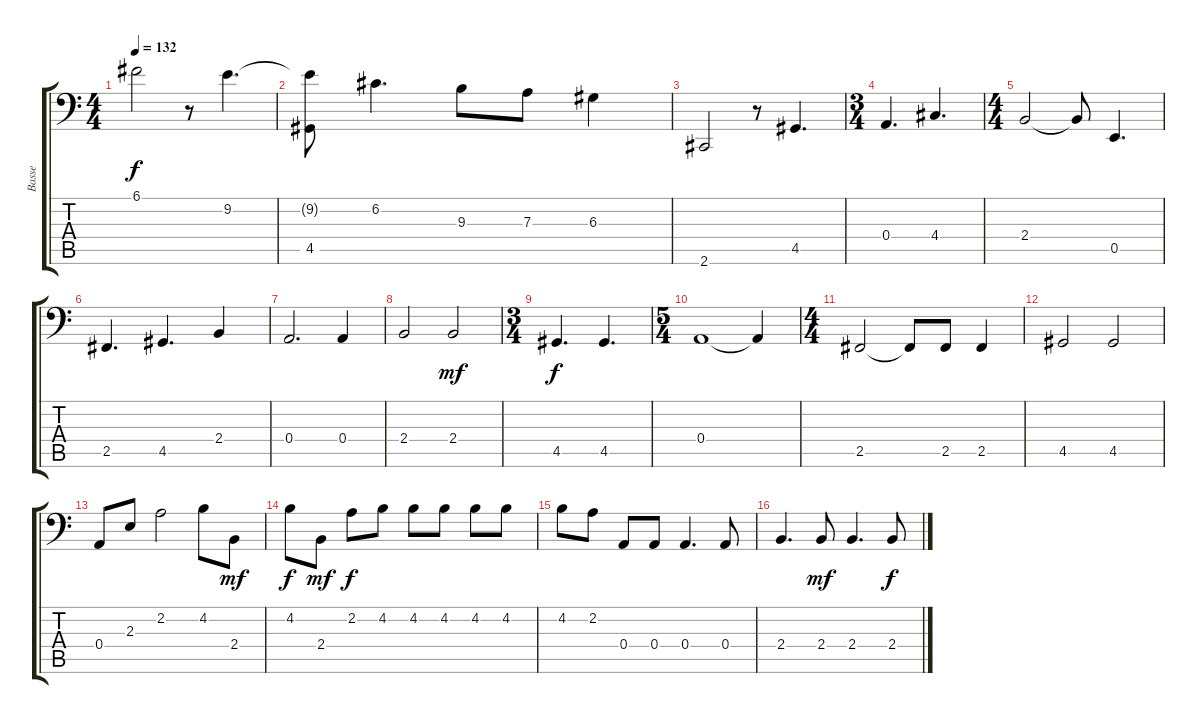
\track ("Basse" "Basse") {instrument electricbassfinger}
\staff {score tabs}
\tuning (C3 G2 D2 A1 E1 B0) {hide}
\ts (4 4)
\tempo 132
\clef f4
\ks c
6.1.2{dy f} r.8 9.2.4{d} |
(9.2{t} 4.5{t}).8 6.2.4{d} 9.3.8 7.3.8 6.3.4 |
2.6.2 r.8 4.5.4{d} |
\ts (3 4)
0.4.4{d} 4.4.4{d} |
\ts (4 4)
2.4.2 2.4{t}.8 0.5.4{d} |
2.5.4{d} 4.5.4{d} 2.4.4 |
0.4.2{d} 0.4.4 |
2.4.2 2.4.2{dy mf} |
\ts (3 4)
4.5.4{d dy f} 4.5.4{d} |
\ts (5 4)
0.4.1 0.4{t}.4 |
\ts (4 4)
2.5.2 2.5{t}.8 2.5.8 2.5.4 |
4.5.2 4.5.2 |
0.4.8 2.3.8 2.2.2 4.2.8 2.4.8{dy mf} |
4.2.8{dy f} 2.4.8{dy mf} 2.2.8{dy f} 4.2.8 4.2.8 4.2.8 4.2.8 4.2.8 |
4.2.8 2.2.8 0.4.8 0.4.8 0.4.4{d} 0.4.8 |
2.4.4{d} 2.4.8{dy mf} 2.4.4{d} 2.4.8{dy f}
